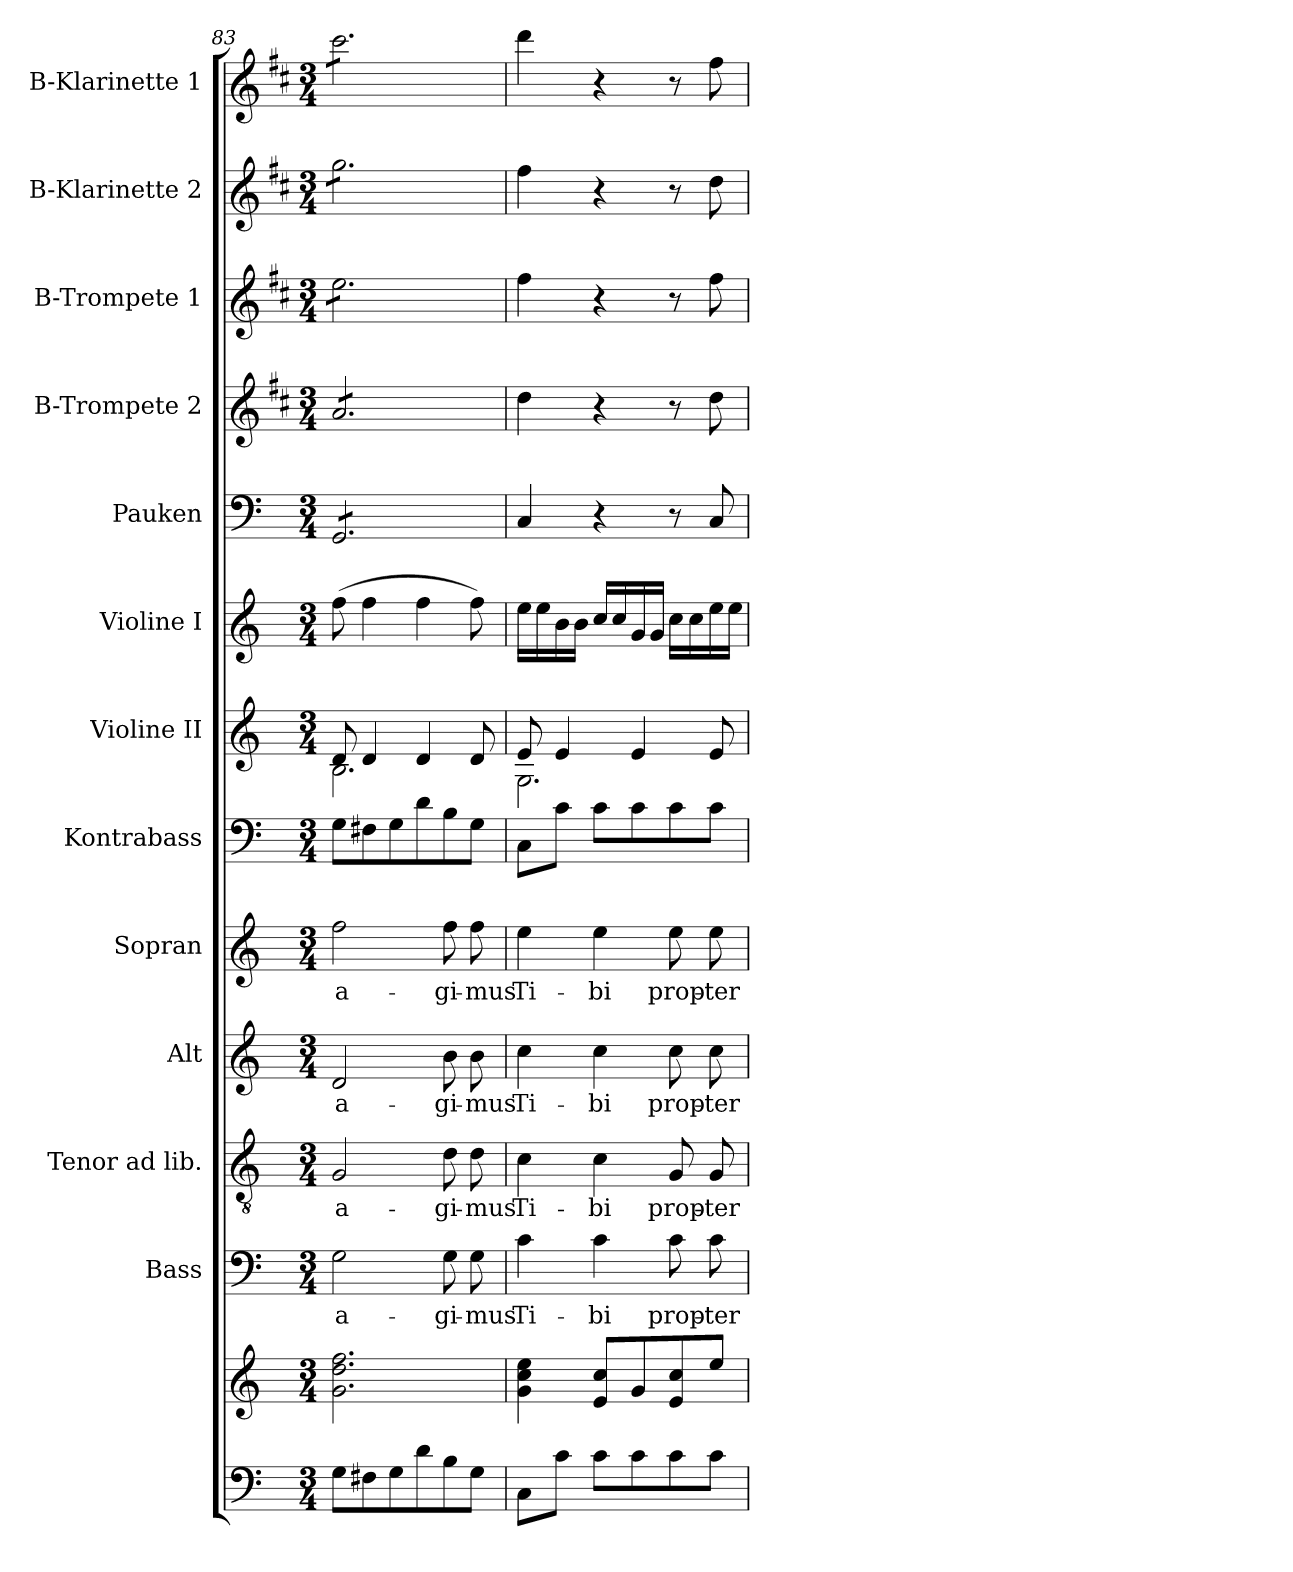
**kern	**kern	**kern	**text	**kern	**text	**kern	**text	**kern	**text	**kern	**kern	**kern	**kern	**kern	**kern	**kern	**kern
*part13	*part13	*part12	*part12	*part11	*part11	*part10	*part10	*part9	*part9	*part8	*part7	*part6	*part5	*part4	*part3	*part2	*part1
*staff14	*staff13	*staff12	*staff12	*staff11	*staff11	*staff10	*staff10	*staff9	*staff9	*staff8	*staff7	*staff6	*staff5	*staff4	*staff3	*staff2	*staff1
*	*	*I"Bass	*	*I"Tenor ad lib.	*	*I"Alt	*	*I"Sopran	*	*I"Kontrabass	*I"Violine II	*I"Violine I	*I"Pauken	*I"B-Trompete 2	*I"B-Trompete 1	*I"B-Klarinette 2	*I"B-Klarinette 1
*	*	*I'B.	*	*I'T.	*	*I'A.	*	*I'S.	*	*I'Kb.	*I'Vl. II	*I'Vl. I	*I'Pk.	*I'Trp. 2	*I'Trp. 1	*I'B Kl. 2	*I'B Kl. 1
*clefF4	*clefG2	*clefF4	*	*clefGv2	*	*clefG2	*	*clefG2	*	*clefF4	*clefG2	*clefG2	*clefF4	*clefG2	*clefG2	*clefG2	*clefG2
*	*	*	*	*	*	*	*	*	*	*ITrd7c12	*	*	*	*ITrd1c2	*ITrd1c2	*ITrd1c2	*ITrd1c2
*k[]	*k[]	*k[]	*	*k[]	*	*k[]	*	*k[]	*	*k[]	*k[]	*k[]	*k[]	*k[]	*k[]	*k[]	*k[]
*C:	*C:	*C:	*	*C:	*	*C:	*	*C:	*	*C:	*C:	*C:	*C:	*C:	*C:	*C:	*C:
*M3/4	*M3/4	*M3/4	*	*M3/4	*	*M3/4	*	*M3/4	*	*M3/4	*M3/4	*M3/4	*M3/4	*M3/4	*M3/4	*M3/4	*M3/4
=83	=83	=83	=83	=83	=83	=83	=83	=83	=83	=83	=83	=83	=83	=83	=83	=83	=83
!	!	!	!LO:LY:b	!	!LO:LY:b	!	!LO:LY:b	!	!LO:LY:b	!	!	!	!	!	!	!	!
*	*	*	*	*	*	*	*	*	*	*	*^	*	*	*	*	*	*
*	*	*	*	*	*	*	*	*	*	*	*	*	*	*tremolo	*	*	*	*
*	*	*	*	*	*	*	*	*	*	*	*	*	*	*	*tremolo	*	*	*
*	*	*	*	*	*	*	*	*	*	*	*	*	*	*	*	*tremolo	*	*
*	*	*	*	*	*	*	*	*	*	*	*	*	*	*	*	*	*tremolo	*
*	*	*	*	*	*	*	*	*	*	*	*	*	*	*	*	*	*	*tremolo
8G\L	2.g\ 2.dd\ 2.ff\	2G\	a-	2G/	a-	2d/	a-	2ff\	a-	8GG\L	8d/	2.B\	(>8ff\	8GG/L	8g/L	8dd\L	8ff\L	8bb\L
8F#X\	.	.	.	.	.	.	.	.	.	8FF#X\	4d/	.	4ff\	8GG/	8g/	8dd\	8ff\	8bb\
8G\	.	.	.	.	.	.	.	.	.	8GG\	.	.	.	8GG/	8g/	8dd\	8ff\	8bb\
8d\	.	.	.	.	.	.	.	.	.	8D\	4d/	.	4ff\	8GG/	8g/	8dd\	8ff\	8bb\
!	!	!	!LO:LY:b	!	!LO:LY:b	!	!LO:LY:b	!	!LO:LY:b	!	!	!	!	!	!	!	!	!
8B\	.	8G\	-gi-	8d\	-gi-	8b\	-gi-	8ff\	-gi-	8BB\	.	.	.	8GG/	8g/	8dd\	8ff\	8bb\
!	!	!	!LO:LY:b	!	!LO:LY:b	!	!LO:LY:b	!	!LO:LY:b	!	!	!	!	!	!	!	!	!
8G\J	.	8G\	-mus	8d\	-mus	8b\	-mus	8ff\	-mus	8GG\J	8d/	.	8ff\)	8GG/J	8g/J	8dd\J	8ff\J	8bb\J
*	*	*	*	*	*	*	*	*	*	*	*	*	*	*	*	*	*	*Xtremolo
*	*	*	*	*	*	*	*	*	*	*	*	*	*	*	*	*	*Xtremolo	*
*	*	*	*	*	*	*	*	*	*	*	*	*	*	*	*	*Xtremolo	*	*
*	*	*	*	*	*	*	*	*	*	*	*	*	*	*	*Xtremolo	*	*	*
*	*	*	*	*	*	*	*	*	*	*	*	*	*	*Xtremolo	*	*	*	*
!!LO:PB:g=z
=84	=84	=84	=84	=84	=84	=84	=84	=84	=84	=84	=84	=84	=84	=84	=84	=84	=84	=84
!	!	!	!LO:LY:b	!	!LO:LY:b	!	!LO:LY:b	!	!LO:LY:b	!	!	!	!	!	!	!	!	!
8C\L	4g\ 4cc\ 4ee\	4c\	Ti-	4c\	Ti-	4cc\	Ti-	4ee\	Ti-	8CC\L	8e/	2.G\	16ee\LL	4C/	4cc\	4ee\	4ee\	4ccc\
.	.	.	.	.	.	.	.	.	.	.	.	.	16ee\	.	.	.	.	.
8c\J	.	.	.	.	.	.	.	.	.	8C\J	4e/	.	16b\	.	.	.	.	.
.	.	.	.	.	.	.	.	.	.	.	.	.	16b\JJ	.	.	.	.	.
!	!	!	!LO:LY:b	!	!LO:LY:b	!	!LO:LY:b	!	!LO:LY:b	!	!	!	!	!	!	!	!	!
8c\L	8e/ 8cc/L	4c\	-bi	4c\	-bi	4cc\	-bi	4ee\	-bi	8C\L	.	.	16cc/LL	4r	4r	4r	4r	4r
.	.	.	.	.	.	.	.	.	.	.	.	.	16cc/	.	.	.	.	.
8c\	8g/	.	.	.	.	.	.	.	.	8C\	4e/	.	16g/	.	.	.	.	.
.	.	.	.	.	.	.	.	.	.	.	.	.	16g/JJ	.	.	.	.	.
!	!	!	!LO:LY:b	!	!LO:LY:b	!	!LO:LY:b	!	!LO:LY:b	!	!	!	!	!	!	!	!	!
8c\	8e/ 8cc/	8c\	prop-	8G/	prop-	8cc\	prop-	8ee\	prop-	8C\	.	.	16cc\LL	8r	8r	8r	8r	8r
.	.	.	.	.	.	.	.	.	.	.	.	.	16cc\	.	.	.	.	.
!	!	!	!LO:LY:b	!	!LO:LY:b	!	!LO:LY:b	!	!LO:LY:b	!	!	!	!	!	!	!	!	!
8c\J	8ee/J	8c\	-ter	8G/	-ter	8cc\	-ter	8ee\	-ter	8C\J	8e/	.	16ee\	8C/	8cc\	8ee\	8cc\	8ee\
.	.	.	.	.	.	.	.	.	.	.	.	.	16ee\JJ	.	.	.	.	.
*	*	*	*	*	*	*	*	*	*	*	*v	*v	*	*	*	*	*	*
=	=	=	=	=	=	=	=	=	=	=	=	=	=	=	=	=	=
*-	*-	*-	*-	*-	*-	*-	*-	*-	*-	*-	*-	*-	*-	*-	*-	*-	*-
